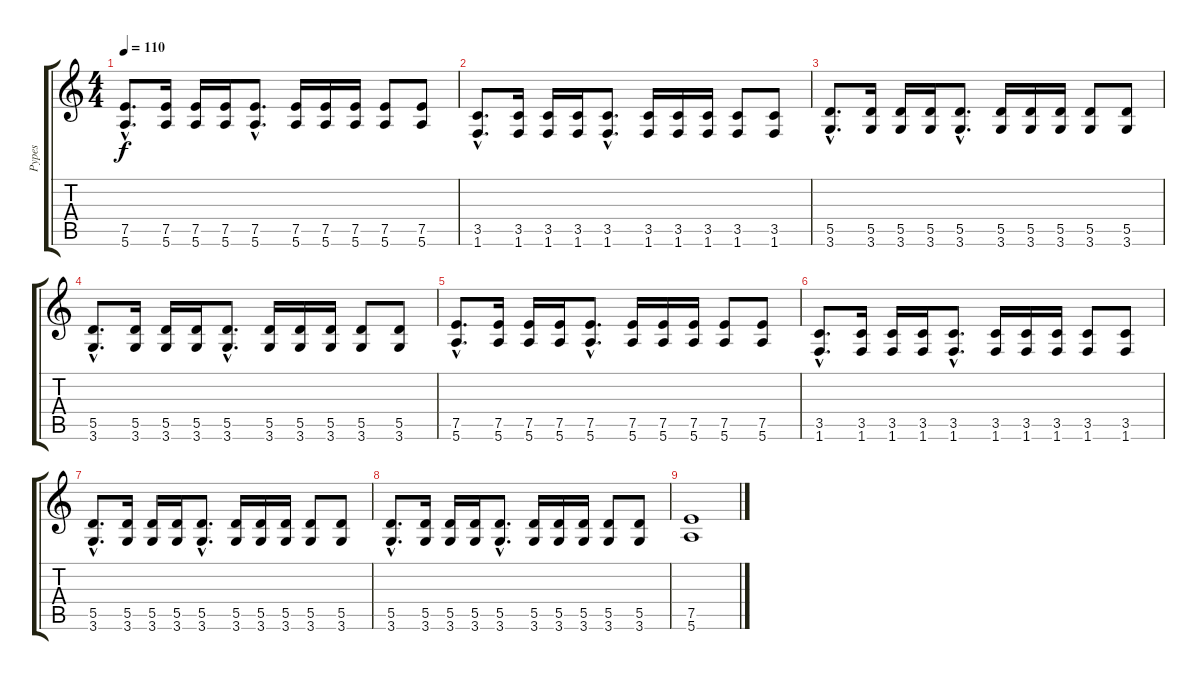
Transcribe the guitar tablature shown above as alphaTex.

\track ("Pypes" "Pypes") {instrument distortionguitar}
\staff {score tabs}
\tuning (E4 B3 G3 D3 A2 E2) {hide}
\ts (4 4)
\tempo 110
\clef g2
\ks c
(7.5{hac} 5.6{hac}).8{d dy f} (7.5 5.6).16 (7.5 5.6).16 (7.5 5.6).16 (7.5{hac} 5.6{hac}).8{d} (7.5 5.6).16 (7.5 5.6).16 (7.5 5.6).16 (7.5 5.6).8 (7.5 5.6).8 |
(3.5{hac} 1.6{hac}).8{d} (3.5 1.6).16 (3.5 1.6).16 (3.5 1.6).16 (3.5{hac} 1.6{hac}).8{d} (3.5 1.6).16 (3.5 1.6).16 (3.5 1.6).16 (3.5 1.6).8 (3.5 1.6).8 |
(5.5{hac} 3.6{hac}).8{d} (5.5 3.6).16 (5.5 3.6).16 (5.5 3.6).16 (5.5{hac} 3.6{hac}).8{d} (5.5 3.6).16 (5.5 3.6).16 (5.5 3.6).16 (5.5 3.6).8 (5.5 3.6).8 |
(5.5{hac} 3.6{hac}).8{d} (5.5 3.6).16 (5.5 3.6).16 (5.5 3.6).16 (5.5{hac} 3.6{hac}).8{d} (5.5 3.6).16 (5.5 3.6).16 (5.5 3.6).16 (5.5 3.6).8 (5.5 3.6).8 |
(7.5{hac} 5.6{hac}).8{d} (7.5 5.6).16 (7.5 5.6).16 (7.5 5.6).16 (7.5{hac} 5.6{hac}).8{d} (7.5 5.6).16 (7.5 5.6).16 (7.5 5.6).16 (7.5 5.6).8 (7.5 5.6).8 |
(3.5{hac} 1.6{hac}).8{d} (3.5 1.6).16 (3.5 1.6).16 (3.5 1.6).16 (3.5{hac} 1.6{hac}).8{d} (3.5 1.6).16 (3.5 1.6).16 (3.5 1.6).16 (3.5 1.6).8 (3.5 1.6).8 |
(5.5{hac} 3.6{hac}).8{d} (5.5 3.6).16 (5.5 3.6).16 (5.5 3.6).16 (5.5{hac} 3.6{hac}).8{d} (5.5 3.6).16 (5.5 3.6).16 (5.5 3.6).16 (5.5 3.6).8 (5.5 3.6).8 |
(5.5{hac} 3.6{hac}).8{d} (5.5 3.6).16 (5.5 3.6).16 (5.5 3.6).16 (5.5{hac} 3.6{hac}).8{d} (5.5 3.6).16 (5.5 3.6).16 (5.5 3.6).16 (5.5 3.6).8 (5.5 3.6).8 |
(7.5 5.6).1
